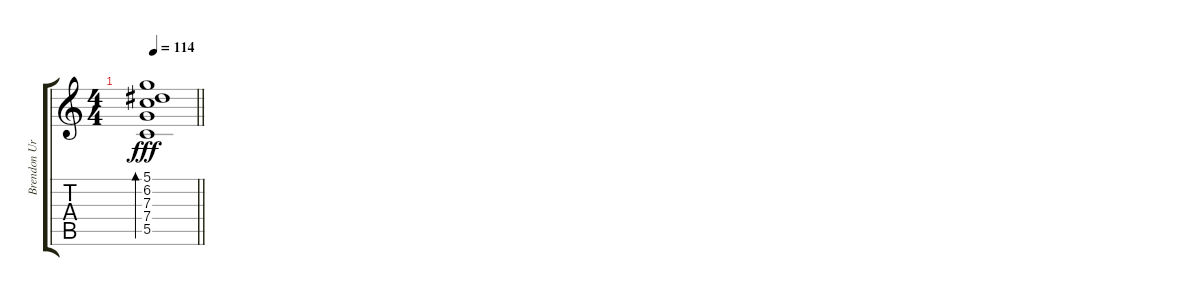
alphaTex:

\track ("Brendon Uri" "Brendon Ur") {instrument acousticguitarsteel}
\staff {score tabs}
\tuning (D4 A3 F3 C3 G2 D2) {hide}
\ts (4 4)
\tempo 114
\clef g2
\barLineRight lightlight
\ks c
(5.1 6.2 7.3 7.4 5.5).1{bd 240 dy fff}
